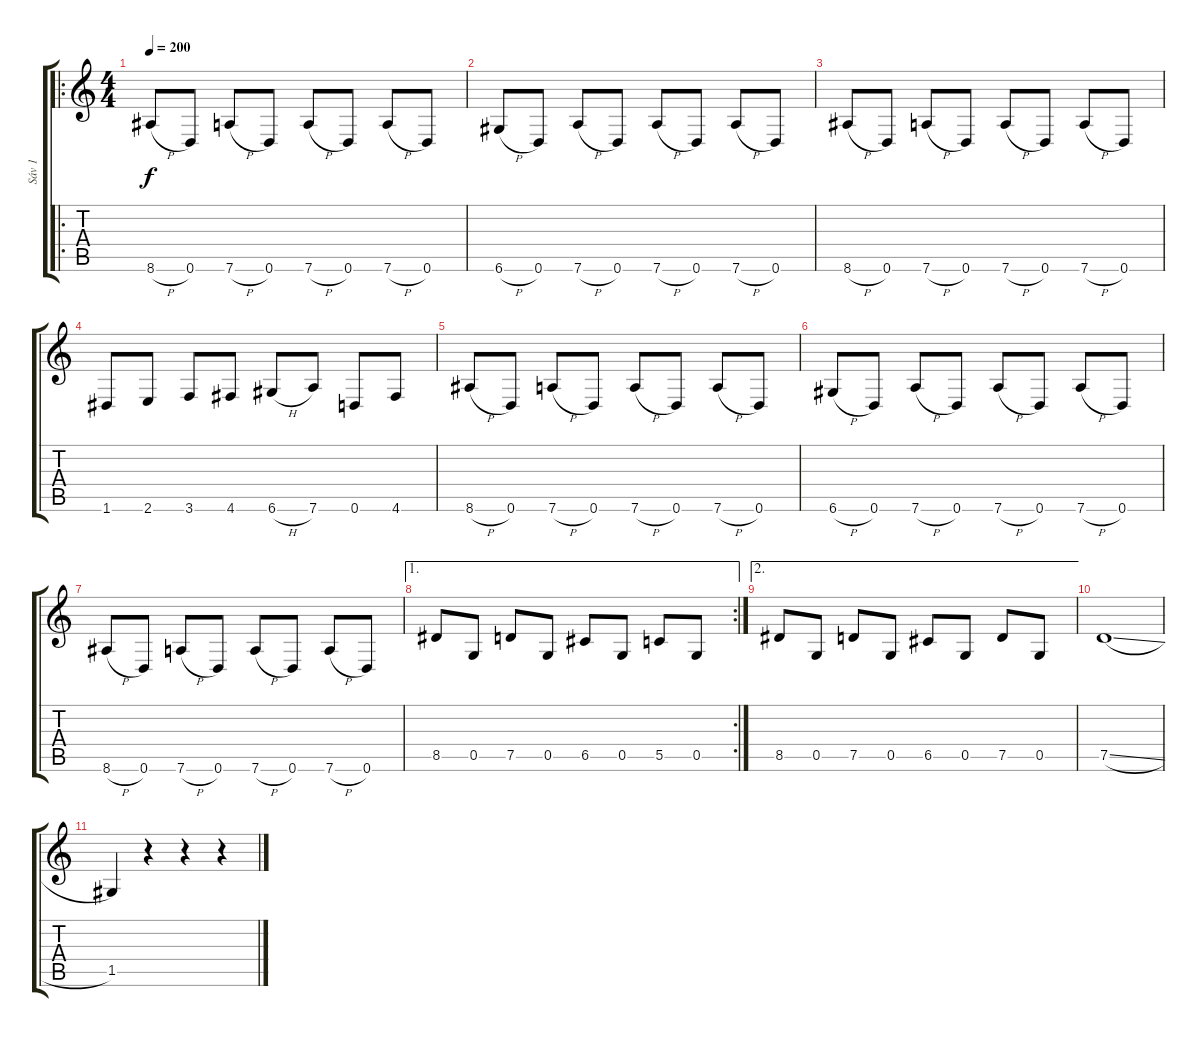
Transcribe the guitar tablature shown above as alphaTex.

\track ("Sáv 1" "Sáv 1") {instrument electricguitarclean}
\staff {score tabs}
\tuning (D4 A3 F3 C3 G2 D2) {hide}
\ro
\ts (4 4)
\tempo 200
\clef g2
\ks c
8.6{h}.8{dy f} 0.6.8 7.6{h}.8 0.6.8 7.6{h}.8 0.6.8 7.6{h}.8 0.6.8 |
6.6{h}.8 0.6.8 7.6{h}.8 0.6.8 7.6{h}.8 0.6.8 7.6{h}.8 0.6.8 |
8.6{h}.8 0.6.8 7.6{h}.8 0.6.8 7.6{h}.8 0.6.8 7.6{h}.8 0.6.8 |
1.6.8 2.6.8 3.6.8 4.6.8 6.6{h}.8 7.6.8 0.6.8 4.6.8 |
8.6{h}.8 0.6.8 7.6{h}.8 0.6.8 7.6{h}.8 0.6.8 7.6{h}.8 0.6.8 |
6.6{h}.8 0.6.8 7.6{h}.8 0.6.8 7.6{h}.8 0.6.8 7.6{h}.8 0.6.8 |
8.6{h}.8 0.6.8 7.6{h}.8 0.6.8 7.6{h}.8 0.6.8 7.6{h}.8 0.6.8 |
\ae 1
\rc 2
8.5.8 0.5.8 7.5.8 0.5.8 6.5.8 0.5.8 5.5.8 0.5.8 |
\ae 2
8.5.8 0.5.8 7.5.8 0.5.8 6.5.8 0.5.8 7.5.8 0.5.8 |
7.5{sl}.1 |
1.5.4 r.4 r.4 r.4
